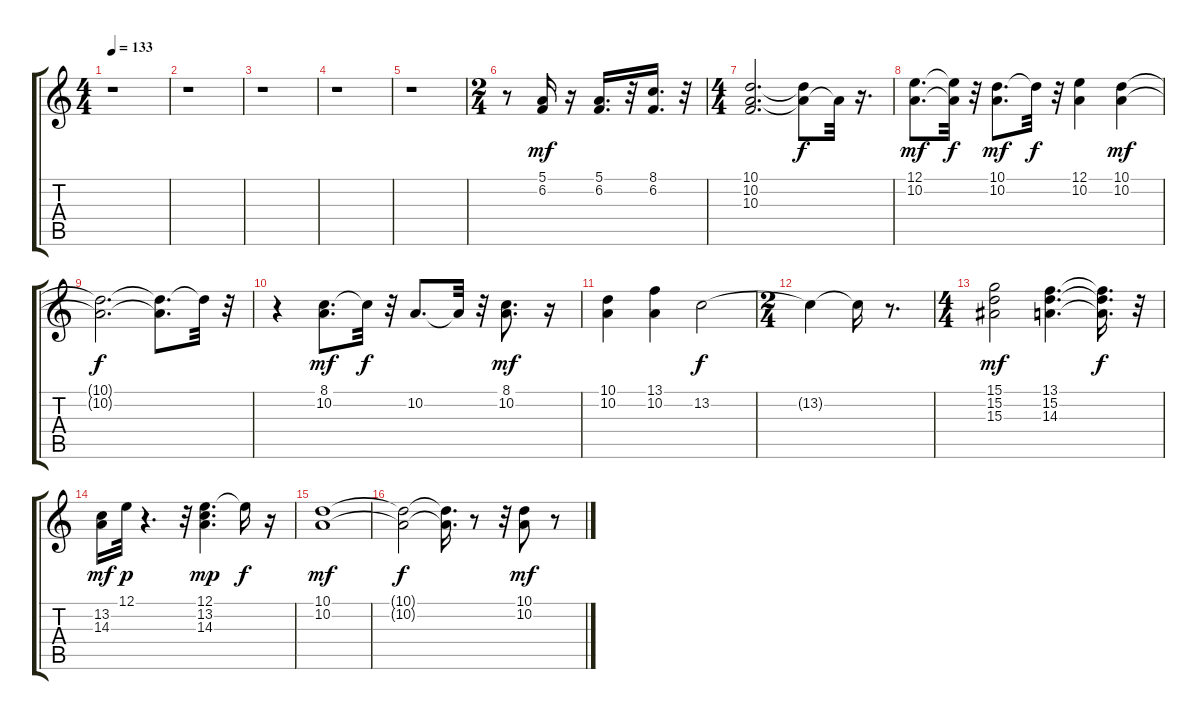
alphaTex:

\track "" {instrument choiraahs}
\staff {score tabs}
\tuning (E4 B3 G3 D3 A2 E2) {hide}
\ts (4 4)
\tempo 133
\clef g2
\ks c
r.1{dy f} |
r.1 |
r.1 |
r.1 |
r.1 |
\ts (2 4)
r.8 (5.1 6.2).16{dy mf} r.16 (5.1 6.2).16{d} r.32 (8.1 6.2).16{d} r.32 |
\ts (4 4)
(10.1 10.2 10.3).2{d} (10.1{t} 10.2{t}).8{dy f} 10.2{t}.32 r.16{d} |
(12.1 10.2).8{d dy mf} (12.1{t} 10.2{t}).32{dy f} r.32 (10.1 10.2).8{d dy mf} 10.1{t}.32{dy f} r.32 (12.1 10.2).4 (10.1 10.2).4{dy mf} |
(10.1{t} 10.2{t}).2{d dy f} (10.1{t} 10.2{t}).8{d} 10.1{t}.32 r.32 |
r.4 (8.1 10.2).8{d dy mf} 8.1{t}.32{dy f} r.32 10.2.8{d} 10.2{t}.32 r.32 (8.1 10.2).8{d dy mf} r.16 |
(10.1 10.2).4 (13.1 10.2).4 13.2.2{dy f} |
\ts (2 4)
13.2{t}.4 13.2{t}.16 r.8{d} |
\ts (4 4)
(15.1 15.2 15.3).2{dy mf} (13.1 15.2 14.3).4{d} (13.1{t} 15.2{t} 14.3{t}).16{d dy f} r.32 |
(13.2 14.3).16{dy mf} 12.1.32{dy p} r.4{d} r.32 (12.1 13.2 14.3).4{d dy mp} 12.1{t}.16{dy f} r.16 |
(10.1 10.2).1{dy mf} |
(10.1{t} 10.2{t}).2{dy f} (10.1{t} 10.2{t}).16{d} r.8 r.32 (10.1 10.2).8{dy mf} r.8
